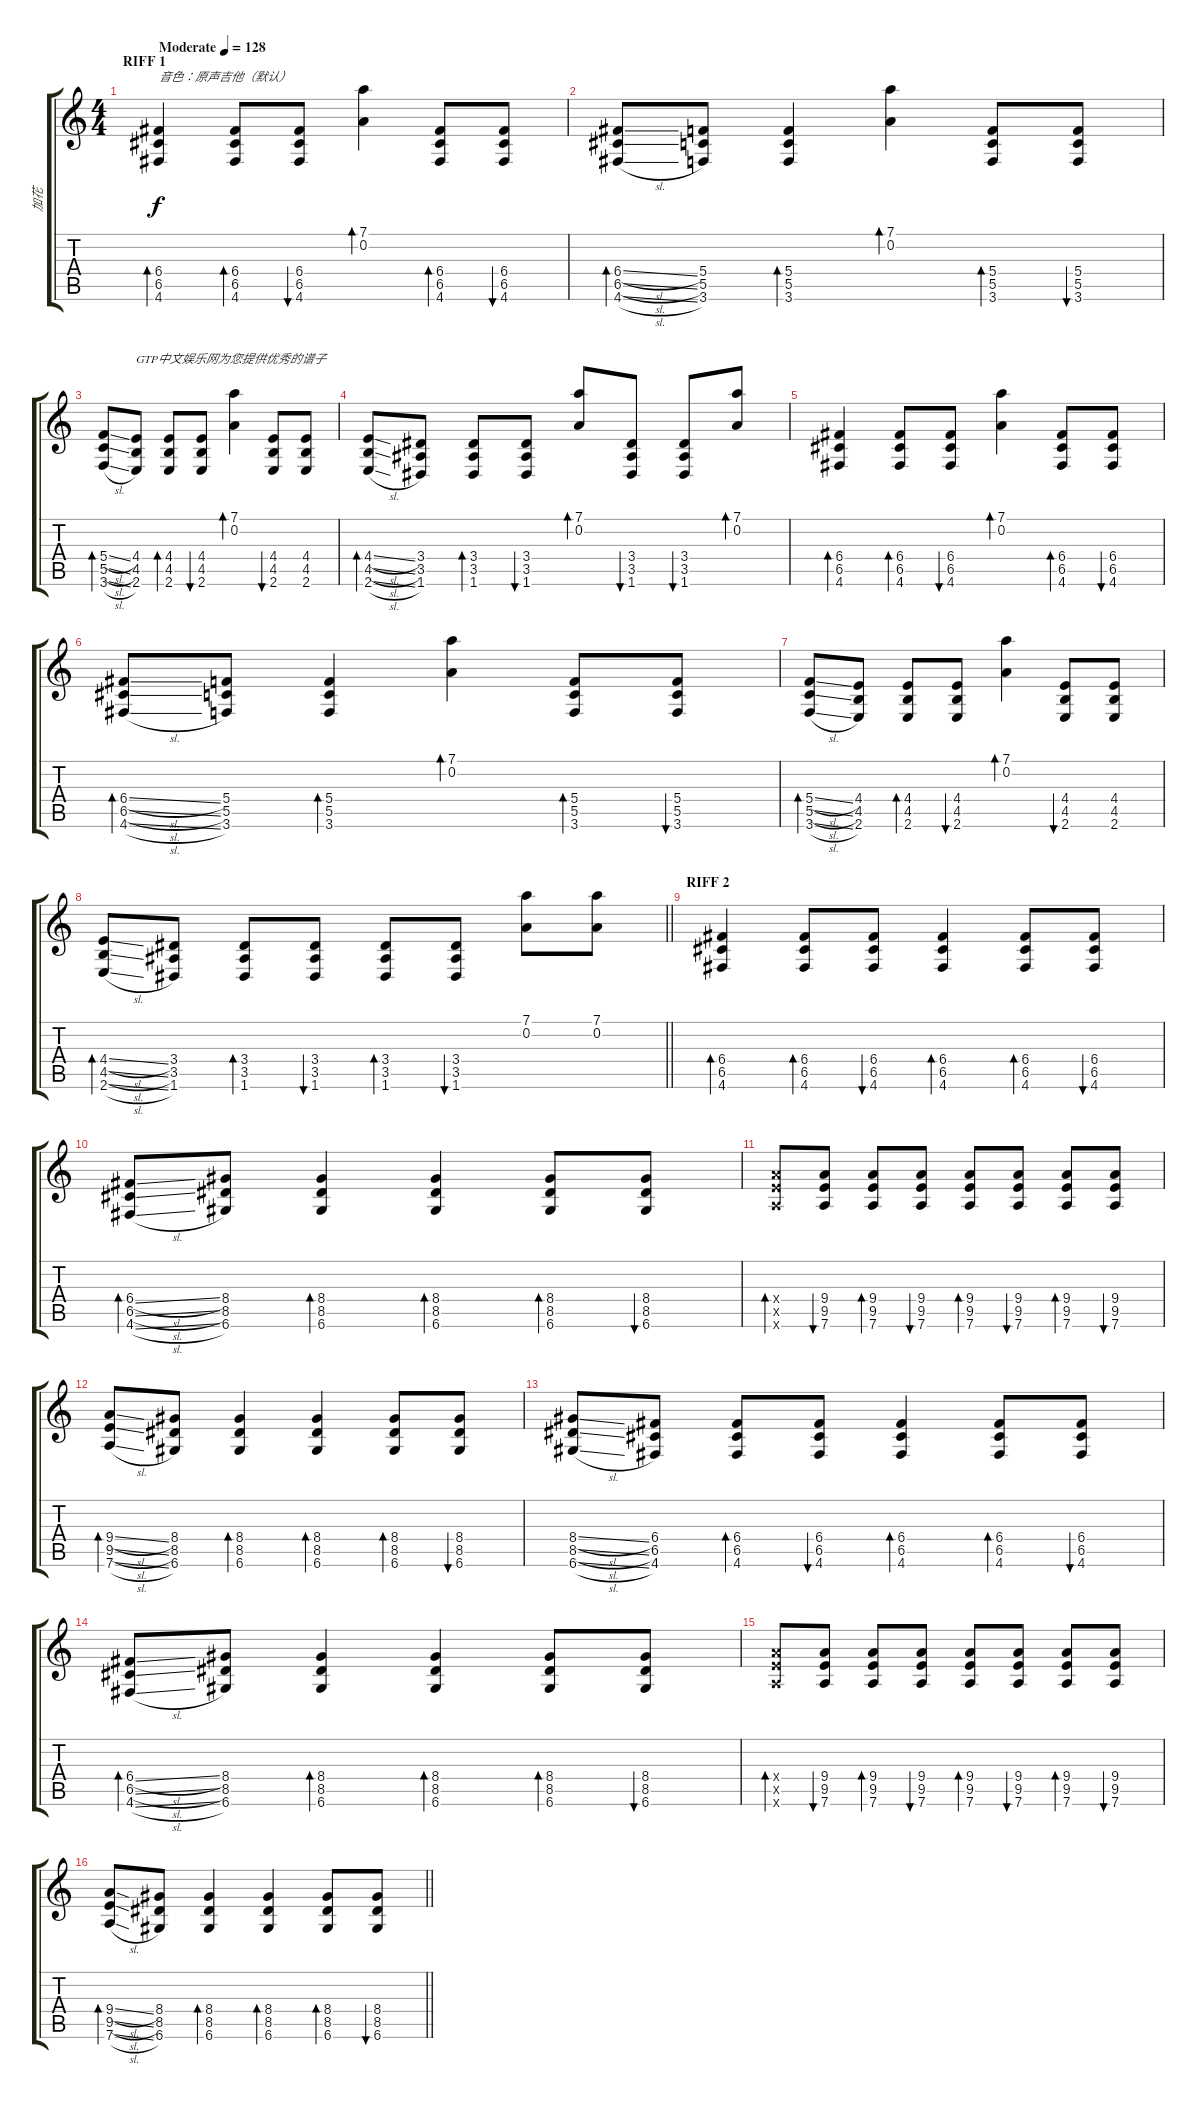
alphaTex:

\track ("加花" "加花") {instrument acousticguitarsteel}
\staff {score tabs}
\tuning (D4 A3 F3 C3 G2 D2) {hide}
\ts (4 4)
\section ("" "RIFF 1")
\tempo (128 "Moderate")
\clef g2
\ks c
(6.4 6.5 4.6).4{bd 30 txt "音色：原声吉他（默认）" dy f volume 10 instrument acousticguitarsteel} (6.4 6.5 4.6).8{bd 30} (6.4 6.5 4.6).8{bu 30} (7.1 0.2).4{bd 30} (6.4 6.5 4.6).8{bd 30} (6.4 6.5 4.6).8{bu 30} |
(6.4{sl} 6.5{sl} 4.6{sl}).8{bd 30} (5.4 5.5 3.6).8 (5.4 5.5 3.6).4{bd 30} (7.1 0.2).4{bd 30} (5.4 5.5 3.6).8{bd 30} (5.4 5.5 3.6).8{bu 30} |
(5.4{sl} 5.5{sl} 3.6{sl}).8{bd 30} (4.4 4.5 2.6).8{txt "GTP中文娱乐网为您提供优秀的谱子"} (4.4 4.5 2.6).8{bd 30} (4.4 4.5 2.6).8{bu 30} (7.1 0.2).4{bd 30} (4.4 4.5 2.6).8{bu 60} (4.4 4.5 2.6).8 |
(4.4{sl} 4.5{sl} 2.6{sl}).8{bd 30} (3.4 3.5 1.6).8 (3.4 3.5 1.6).8{bd 30} (3.4 3.5 1.6).8{bu 30} (7.1 0.2).8{bd 30} (3.4 3.5 1.6).8{bu 30} (3.4 3.5 1.6).8{bu 60} (7.1 0.2).8{bd 30} |
(6.4 6.5 4.6).4{bd 30} (6.4 6.5 4.6).8{bd 30} (6.4 6.5 4.6).8{bu 30} (7.1 0.2).4{bd 30} (6.4 6.5 4.6).8{bd 30} (6.4 6.5 4.6).8{bu 30} |
(6.4{sl} 6.5{sl} 4.6{sl}).8{bd 30} (5.4 5.5 3.6).8 (5.4 5.5 3.6).4{bd 30} (7.1 0.2).4{bd 30} (5.4 5.5 3.6).8{bd 30} (5.4 5.5 3.6).8{bu 30} |
(5.4{sl} 5.5{sl} 3.6{sl}).8{bd 30} (4.4 4.5 2.6).8 (4.4 4.5 2.6).8{bd 30} (4.4 4.5 2.6).8{bu 30} (7.1 0.2).4{bd 30} (4.4 4.5 2.6).8{bu 60} (4.4 4.5 2.6).8 |
\barLineRight lightlight
(4.4{sl} 4.5{sl} 2.6{sl}).8{bd 30} (3.4 3.5 1.6).8 (3.4 3.5 1.6).8{bd 30} (3.4 3.5 1.6).8{bu 30} (3.4 3.5 1.6).8{bd 30} (3.4 3.5 1.6).8{bu 30} (7.1 0.2).8 (7.1 0.2).8 |
\section ("" "RIFF 2")
(6.4 6.5 4.6).4{bd 30} (6.4 6.5 4.6).8{bd 30} (6.4 6.5 4.6).8{bu 30} (6.4 6.5 4.6).4{bd 30} (6.4 6.5 4.6).8{bd 30} (6.4 6.5 4.6).8{bu 30} |
(6.4{sl} 6.5{sl} 4.6{sl}).8{bd 60} (8.4 8.5 6.6).8 (8.4 8.5 6.6).4{bd 60} (8.4 8.5 6.6).4{bd 60} (8.4 8.5 6.6).8{bd 60} (8.4 8.5 6.6).8{bu 60} |
(9.4{x} 9.5{x} 7.6{x}).8{bd 60} (9.4 9.5 7.6).8{bu 60} (9.4 9.5 7.6).8{bd 60} (9.4 9.5 7.6).8{bu 60} (9.4 9.5 7.6).8{bd 60} (9.4 9.5 7.6).8{bu 60} (9.4 9.5 7.6).8{bd 60} (9.4 9.5 7.6).8{bu 60} |
(9.4{sl} 9.5{sl} 7.6{sl}).8{bd 60} (8.4 8.5 6.6).8 (8.4 8.5 6.6).4{bd 60} (8.4 8.5 6.6).4{bd 60} (8.4 8.5 6.6).8{bd 60} (8.4 8.5 6.6).8{bu 60} |
(8.4{sl} 8.5{sl} 6.6{sl}).8 (6.4 6.5 4.6).8 (6.4 6.5 4.6).8{bd 30} (6.4 6.5 4.6).8{bu 30} (6.4 6.5 4.6).4{bd 30} (6.4 6.5 4.6).8{bd 30} (6.4 6.5 4.6).8{bu 30} |
(6.4{sl} 6.5{sl} 4.6{sl}).8{bd 60} (8.4 8.5 6.6).8 (8.4 8.5 6.6).4{bd 60} (8.4 8.5 6.6).4{bd 60} (8.4 8.5 6.6).8{bd 60} (8.4 8.5 6.6).8{bu 60} |
(9.4{x} 9.5{x} 7.6{x}).8{bd 60} (9.4 9.5 7.6).8{bu 60} (9.4 9.5 7.6).8{bd 60} (9.4 9.5 7.6).8{bu 60} (9.4 9.5 7.6).8{bd 60} (9.4 9.5 7.6).8{bu 60} (9.4 9.5 7.6).8{bd 60} (9.4 9.5 7.6).8{bu 60} |
\barLineRight lightlight
(9.4{sl} 9.5{sl} 7.6{sl}).8{bd 60} (8.4 8.5 6.6).8 (8.4 8.5 6.6).4{bd 60} (8.4 8.5 6.6).4{bd 60} (8.4 8.5 6.6).8{bd 60} (8.4 8.5 6.6).8{bu 60}
